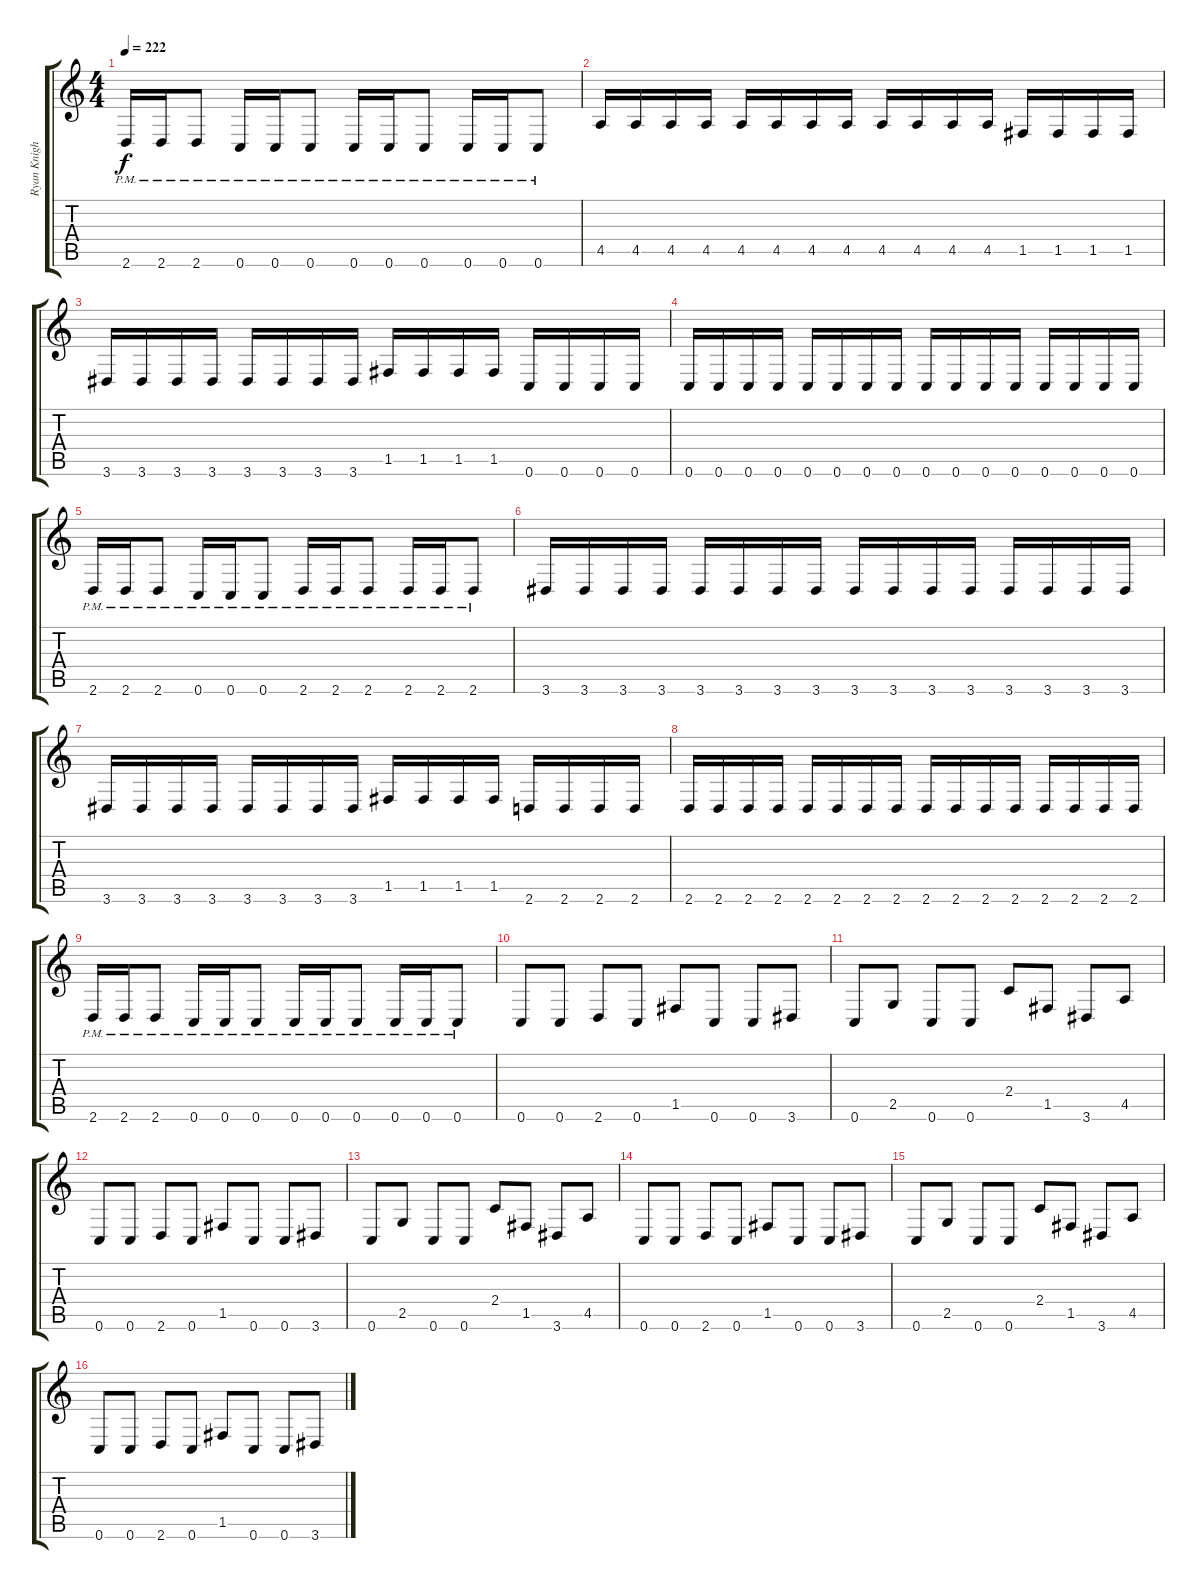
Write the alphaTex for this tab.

\track ("Ryan Knight" "Ryan Knigh") {instrument distortionguitar}
\staff {score tabs}
\tuning (C4 G3 Eb3 Bb2 F2 C2) {hide}
\ts (4 4)
\tempo 222
\clef g2
\ks c
2.6{pm}.16{dy f} 2.6{pm}.16 2.6{pm}.8 0.6{pm}.16 0.6{pm}.16 0.6{pm}.8 0.6{pm}.16 0.6{pm}.16 0.6{pm}.8 0.6{pm}.16 0.6{pm}.16 0.6{pm}.8 |
4.5.16 4.5.16 4.5.16 4.5.16 4.5.16 4.5.16 4.5.16 4.5.16 4.5.16 4.5.16 4.5.16 4.5.16 1.5.16 1.5.16 1.5.16 1.5.16 |
3.6.16 3.6.16 3.6.16 3.6.16 3.6.16 3.6.16 3.6.16 3.6.16 1.5.16 1.5.16 1.5.16 1.5.16 0.6.16 0.6.16 0.6.16 0.6.16 |
0.6.16 0.6.16 0.6.16 0.6.16 0.6.16 0.6.16 0.6.16 0.6.16 0.6.16 0.6.16 0.6.16 0.6.16 0.6.16 0.6.16 0.6.16 0.6.16 |
2.6{pm}.16 2.6{pm}.16 2.6{pm}.8 0.6{pm}.16 0.6{pm}.16 0.6{pm}.8 2.6{pm}.16 2.6{pm}.16 2.6{pm}.8 2.6{pm}.16 2.6{pm}.16 2.6{pm}.8 |
3.6.16 3.6.16 3.6.16 3.6.16 3.6.16 3.6.16 3.6.16 3.6.16 3.6.16 3.6.16 3.6.16 3.6.16 3.6.16 3.6.16 3.6.16 3.6.16 |
3.6.16 3.6.16 3.6.16 3.6.16 3.6.16 3.6.16 3.6.16 3.6.16 1.5.16 1.5.16 1.5.16 1.5.16 2.6.16 2.6.16 2.6.16 2.6.16 |
2.6.16 2.6.16 2.6.16 2.6.16 2.6.16 2.6.16 2.6.16 2.6.16 2.6.16 2.6.16 2.6.16 2.6.16 2.6.16 2.6.16 2.6.16 2.6.16 |
2.6{pm}.16 2.6{pm}.16 2.6{pm}.8 0.6{pm}.16 0.6{pm}.16 0.6{pm}.8 0.6{pm}.16 0.6{pm}.16 0.6{pm}.8 0.6{pm}.16 0.6{pm}.16 0.6{pm}.8 |
0.6.8 0.6.8 2.6.8 0.6.8 1.5.8 0.6.8 0.6.8 3.6.8 |
0.6.8 2.5.8 0.6.8 0.6.8 2.4.8 1.5.8 3.6.8 4.5.8 |
0.6.8 0.6.8 2.6.8 0.6.8 1.5.8 0.6.8 0.6.8 3.6.8 |
0.6.8 2.5.8 0.6.8 0.6.8 2.4.8 1.5.8 3.6.8 4.5.8 |
0.6.8 0.6.8 2.6.8 0.6.8 1.5.8 0.6.8 0.6.8 3.6.8 |
0.6.8 2.5.8 0.6.8 0.6.8 2.4.8 1.5.8 3.6.8 4.5.8 |
0.6.8 0.6.8 2.6.8 0.6.8 1.5.8 0.6.8 0.6.8 3.6.8
